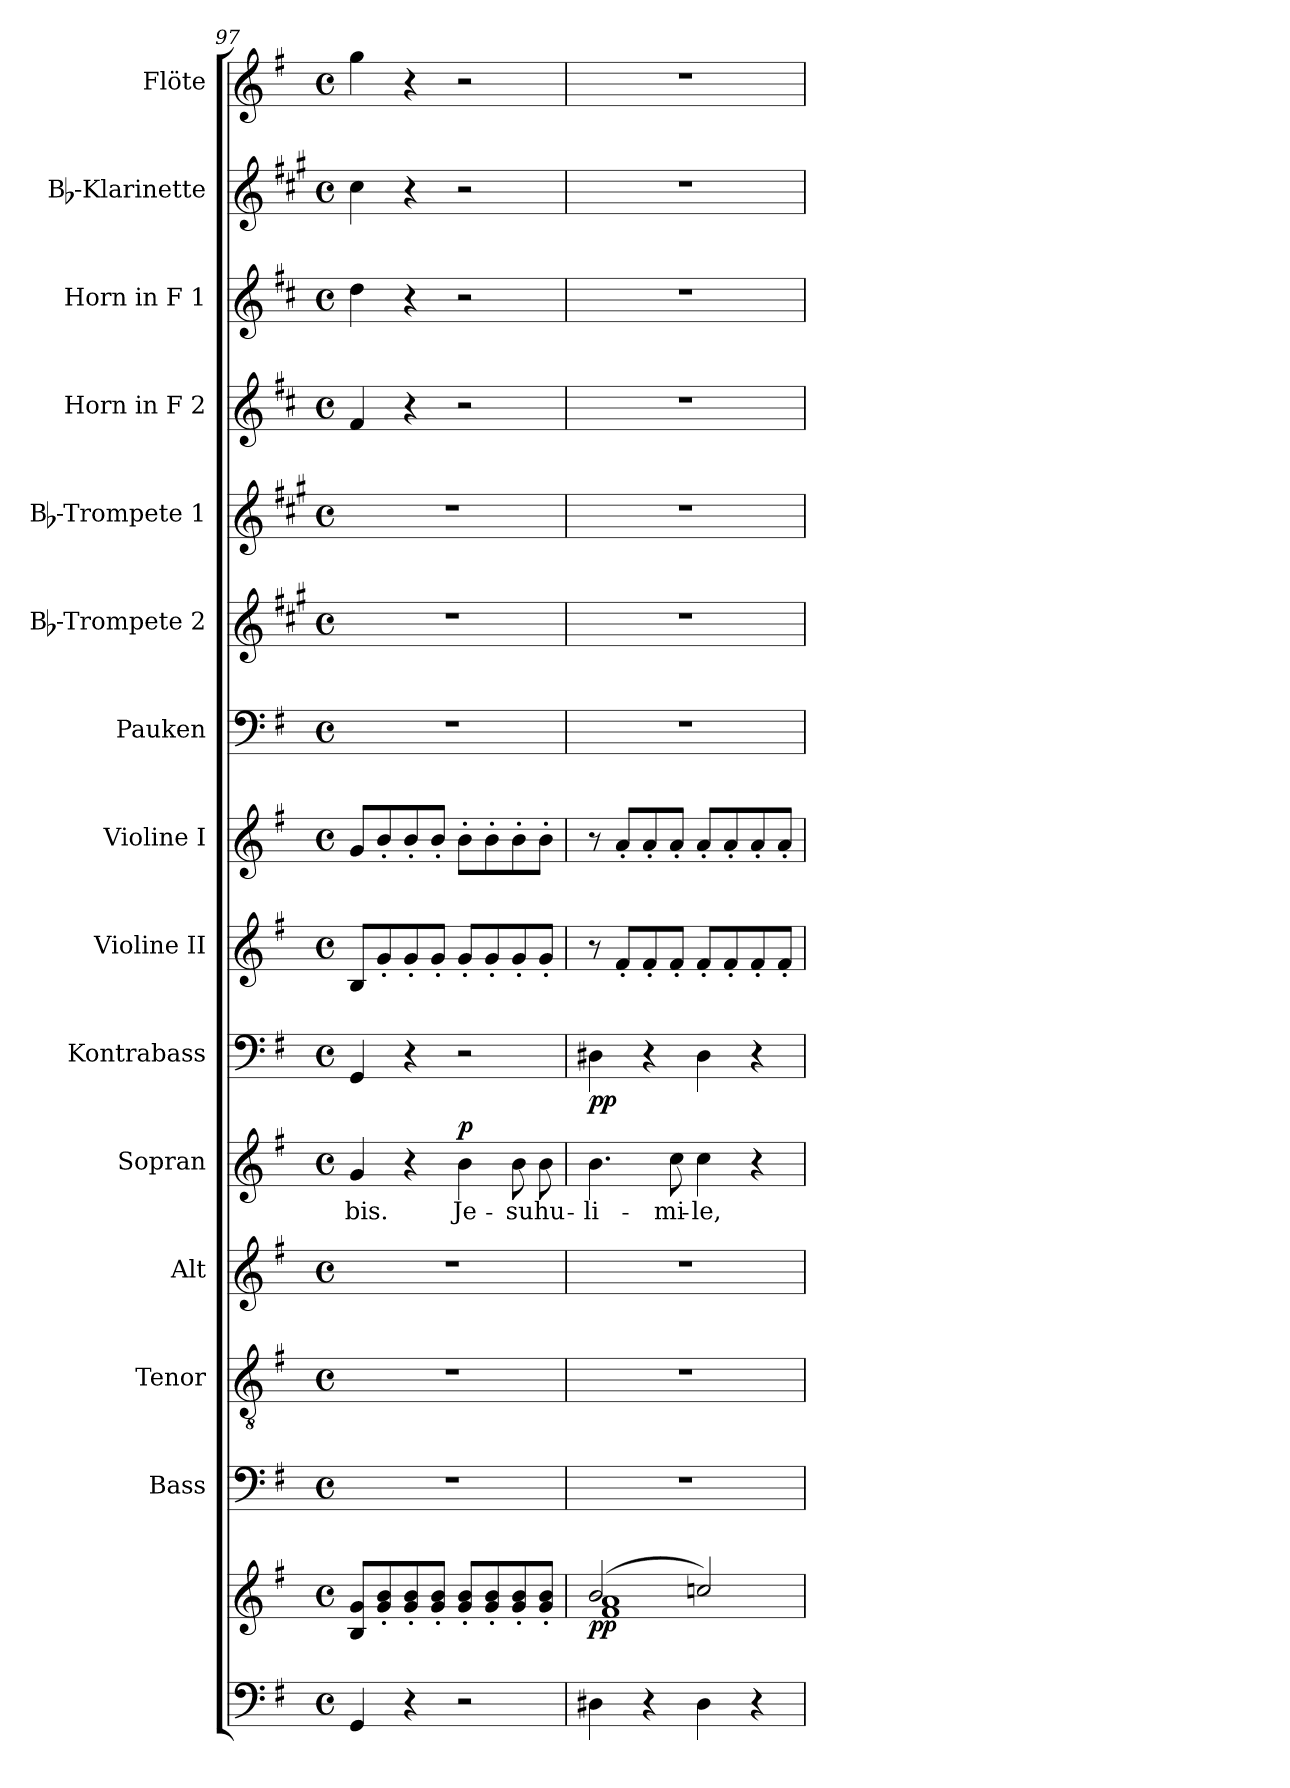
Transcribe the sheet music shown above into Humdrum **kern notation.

**kern	**kern	**dynam	**kern	**kern	**kern	**kern	**text	**dynam	**kern	**dynam	**kern	**kern	**kern	**kern	**kern	**kern	**kern	**kern	**kern
*part15	*part15	*part15	*part14	*part13	*part12	*part11	*part11	*part11	*part10	*part10	*part9	*part8	*part7	*part6	*part5	*part4	*part3	*part2	*part1
*staff16	*staff15	*staff15/16	*staff14	*staff13	*staff12	*staff11	*staff11	*staff11	*staff10	*staff10	*staff9	*staff8	*staff7	*staff6	*staff5	*staff4	*staff3	*staff2	*staff1
*	*	*	*I"Bass	*I"Tenor	*I"Alt	*I"Sopran	*	*	*I"Kontrabass	*	*I"Violine II	*I"Violine I	*I"Pauken	*I"Bb-Trompete 2	*I"Bb-Trompete 1	*I"Horn in F 2	*I"Horn in F 1	*I"Bb-Klarinette	*I"Flöte
*	*	*	*I'B.	*I'T.	*I'A.	*I'S.	*	*	*I'Kb.	*	*I'Vl. II	*I'Vl. I	*I'Pk.	*I'Bb Trp. 2	*I'Bb Trp. 1	*	*	*I'Bb Kl.	*I'Fl.
*clefF4	*clefG2	*	*clefF4	*clefGv2	*clefG2	*clefG2	*	*	*clefF4	*	*clefG2	*clefG2	*clefF4	*clefG2	*clefG2	*clefG2	*clefG2	*clefG2	*clefG2
*	*	*	*	*	*	*	*	*	*ITrd7c12	*	*	*	*	*ITrd1c2	*ITrd1c2	*ITrd4c7	*ITrd4c7	*ITrd1c2	*
*k[f#]	*k[f#]	*	*k[f#]	*k[f#]	*k[f#]	*k[f#]	*	*	*k[f#]	*	*k[f#]	*k[f#]	*k[f#]	*k[f#]	*k[f#]	*k[f#]	*k[f#]	*k[f#]	*k[f#]
*G:	*G:	*	*G:	*G:	*G:	*G:	*	*	*G:	*	*G:	*G:	*G:	*G:	*G:	*G:	*G:	*G:	*G:
*M4/4	*M4/4	*	*M4/4	*M4/4	*M4/4	*M4/4	*	*	*M4/4	*	*M4/4	*M4/4	*M4/4	*M4/4	*M4/4	*M4/4	*M4/4	*M4/4	*M4/4
*met(c)	*met(c)	*	*met(c)	*met(c)	*met(c)	*met(c)	*	*	*met(c)	*	*met(c)	*met(c)	*met(c)	*met(c)	*met(c)	*met(c)	*met(c)	*met(c)	*met(c)
=97	=97	=97	=97	=97	=97	=97	=97	=97	=97	=97	=97	=97	=97	=97	=97	=97	=97	=97	=97
!	!	!	!	!	!	!	!LO:LY:b	!	!	!	!	!	!	!	!	!	!	!	!
4GG/	8B/ 8g/L	.	1r	1r	1r	4g/	-bis.	.	4GGG/	.	8B/L	8g/L	1r	1r	1r	4B/	4g\	4b\	4gg\
.	8g/'< 8b/'<	.	.	.	.	.	.	.	.	.	8g'</	8b'</	.	.	.	.	.	.	.
4r	8g/'< 8b/'<	.	.	.	.	4r	.	.	4r	.	8g'</	8b'</	.	.	.	4r	4r	4r	4r
.	8g/'< 8b/'<J	.	.	.	.	.	.	.	.	.	8g'</J	8b'</J	.	.	.	.	.	.	.
!	!	!	!	!	!	!	!LO:LY:b	!LO:DY:a	!	!	!	!	!	!	!	!	!	!	!
2r	8g/'< 8b/'<L	.	.	.	.	4b\	Je-	p	2r	.	8g'</L	8b'>\L	.	.	.	2r	2r	2r	2r
.	8g/'< 8b/'<	.	.	.	.	.	.	.	.	.	8g'</	8b'>\	.	.	.	.	.	.	.
!	!	!	!	!	!	!	!LO:LY:b	!	!	!	!	!	!	!	!	!	!	!	!
.	8g/'< 8b/'<	.	.	.	.	8b\	-su	.	.	.	8g'</	8b'>\	.	.	.	.	.	.	.
!	!	!	!	!	!	!	!LO:LY:b	!	!	!	!	!	!	!	!	!	!	!	!
.	8g/'< 8b/'<J	.	.	.	.	8b\	hu-	.	.	.	8g'</J	8b'>\J	.	.	.	.	.	.	.
!!LO:PB:g=z
=98	=98	=98	=98	=98	=98	=98	=98	=98	=98	=98	=98	=98	=98	=98	=98	=98	=98	=98	=98
*	*^	*	*	*	*	*	*	*	*	*	*	*	*	*	*	*	*	*	*
!	!	!	!LO:DY:b	!	!	!	!	!LO:LY:b	!	!	!LO:DY:b	!	!	!	!	!	!	!	!	!
4D#X\	(2b/	1f# 1a	pp	1r	1r	1r	4.b\	-li-	.	4DD#X\	pp	8r	8r	1r	1r	1r	1r	1r	1r	1r
.	.	.	.	.	.	.	.	.	.	.	.	8f#'</L	8a'</L	.	.	.	.	.	.	.
4r	.	.	.	.	.	.	.	.	.	4r	.	8f#'</	8a'</	.	.	.	.	.	.	.
!	!	!	!	!	!	!	!	!LO:LY:b	!	!	!	!	!	!	!	!	!	!	!	!
.	.	.	.	.	.	.	8cc\	-mi-	.	.	.	8f#'</J	8a'</J	.	.	.	.	.	.	.
!	!	!	!	!	!	!	!	!LO:LY:b	!	!	!	!	!	!	!	!	!	!	!	!
4D#\	2ccn/)	.	.	.	.	.	4cc\	-le,	.	4DD#\	.	8f#'</L	8a'</L	.	.	.	.	.	.	.
.	.	.	.	.	.	.	.	.	.	.	.	8f#'</	8a'</	.	.	.	.	.	.	.
4r	.	.	.	.	.	.	4r	.	.	4r	.	8f#'</	8a'</	.	.	.	.	.	.	.
.	.	.	.	.	.	.	.	.	.	.	.	8f#'</J	8a'</J	.	.	.	.	.	.	.
*	*v	*v	*	*	*	*	*	*	*	*	*	*	*	*	*	*	*	*	*	*
=	=	=	=	=	=	=	=	=	=	=	=	=	=	=	=	=	=	=	=
*-	*-	*-	*-	*-	*-	*-	*-	*-	*-	*-	*-	*-	*-	*-	*-	*-	*-	*-	*-
